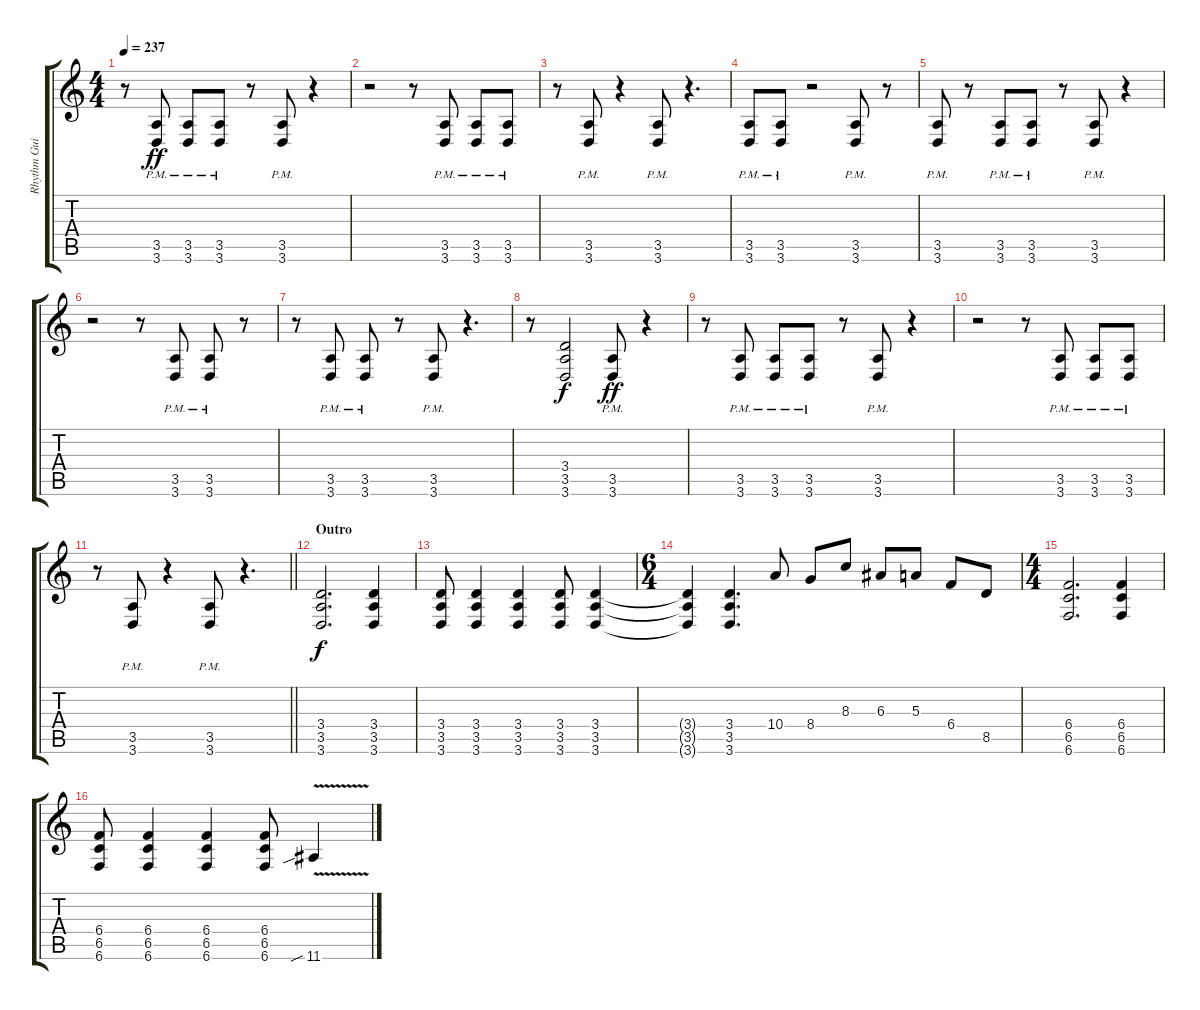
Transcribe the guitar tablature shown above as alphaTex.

\track ("Rhythm Guitar R" "Rhythm Gui") {instrument distortionguitar}
\staff {score tabs}
\tuning (Db4 Ab3 E3 B2 Gb2 B1) {hide}
\ts (4 4)
\tempo 237
\clef g2
\ks c
r.8{dy ff} (3.5{pm} 3.6{pm}).8 (3.5{pm} 3.6{pm}).8 (3.5{pm} 3.6{pm}).8 r.8 (3.5{pm} 3.6{pm}).8 r.4 |
r.2 r.8 (3.5{pm} 3.6{pm}).8 (3.5{pm} 3.6{pm}).8 (3.5{pm} 3.6{pm}).8 |
r.8 (3.5{pm} 3.6{pm}).8 r.4 (3.5{pm} 3.6{pm}).8 r.4{d} |
(3.5{pm} 3.6{pm}).8 (3.5{pm} 3.6{pm}).8 r.2 (3.5{pm} 3.6{pm}).8 r.8 |
(3.5{pm} 3.6{pm}).8 r.8 (3.5{pm} 3.6{pm}).8 (3.5{pm} 3.6{pm}).8 r.8 (3.5{pm} 3.6{pm}).8 r.4 |
r.2 r.8 (3.5{pm} 3.6{pm}).8 (3.5{pm} 3.6{pm}).8 r.8 |
r.8 (3.5{pm} 3.6{pm}).8 (3.5{pm} 3.6{pm}).8 r.8 (3.5{pm} 3.6{pm}).8 r.4{d} |
r.8 (3.4 3.5 3.6).2{dy f} (3.5{pm} 3.6{pm}).8{dy ff} r.4 |
r.8 (3.5{pm} 3.6{pm}).8 (3.5{pm} 3.6{pm}).8 (3.5{pm} 3.6{pm}).8 r.8 (3.5{pm} 3.6{pm}).8 r.4 |
r.2 r.8 (3.5{pm} 3.6{pm}).8 (3.5{pm} 3.6{pm}).8 (3.5{pm} 3.6{pm}).8 |
\barLineRight lightlight
r.8 (3.5{pm} 3.6{pm}).8 r.4 (3.5{pm} 3.6{pm}).8 r.4{d} |
\section ("" "Outro")
(3.4 3.5 3.6).2{d dy f} (3.4 3.5 3.6).4 |
(3.4 3.5 3.6).8 (3.4 3.5 3.6).4 (3.4 3.5 3.6).4 (3.4 3.5 3.6).8 (3.4 3.5 3.6).4 |
\ts (6 4)
(3.4{t} 3.5{t} 3.6{t}).4 (3.4 3.5 3.6).4{d} 10.4.8 8.4.8 8.3.8 6.3.8 5.3.8 6.4.8 8.5.8 |
\ts (4 4)
(6.4 6.5 6.6).2{d} (6.4 6.5 6.6).4 |
(6.4 6.5 6.6).8 (6.4 6.5 6.6).4 (6.4 6.5 6.6).4 (6.4 6.5 6.6).8 11.6{v sib}.4
